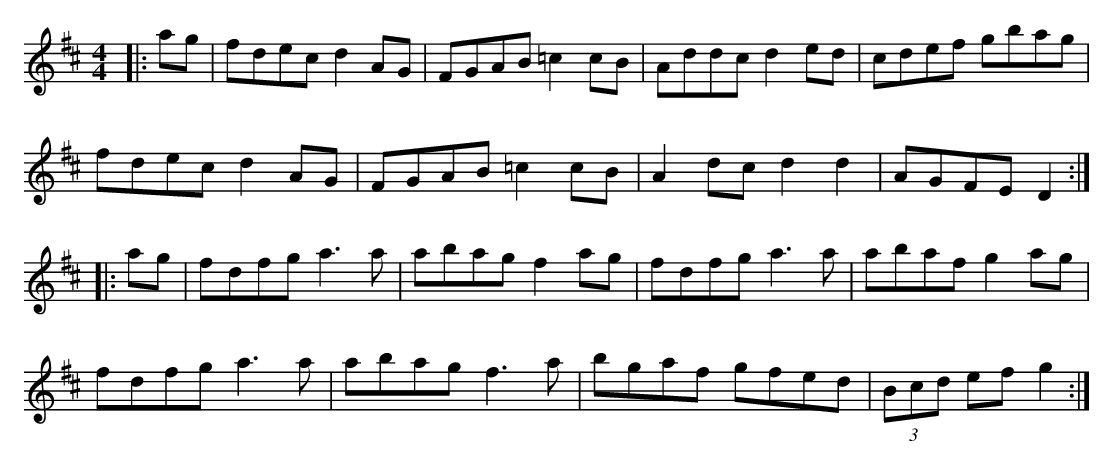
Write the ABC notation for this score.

X:1
M:4/4
K:D
|:ag|fdec d2AG|FGAB =c2 cB|Addc d2ed |cdef gbag|
fdec d2AG|FGAB =c2cB|A2dc d2d2|AGFE D2:|
|:ag|fdfg a3a|abag f2ag|fdfg a3a|abaf g2ag|
fdfg a3a|abag f3a|bgaf gfed| (3Bcd ef g2 :|
